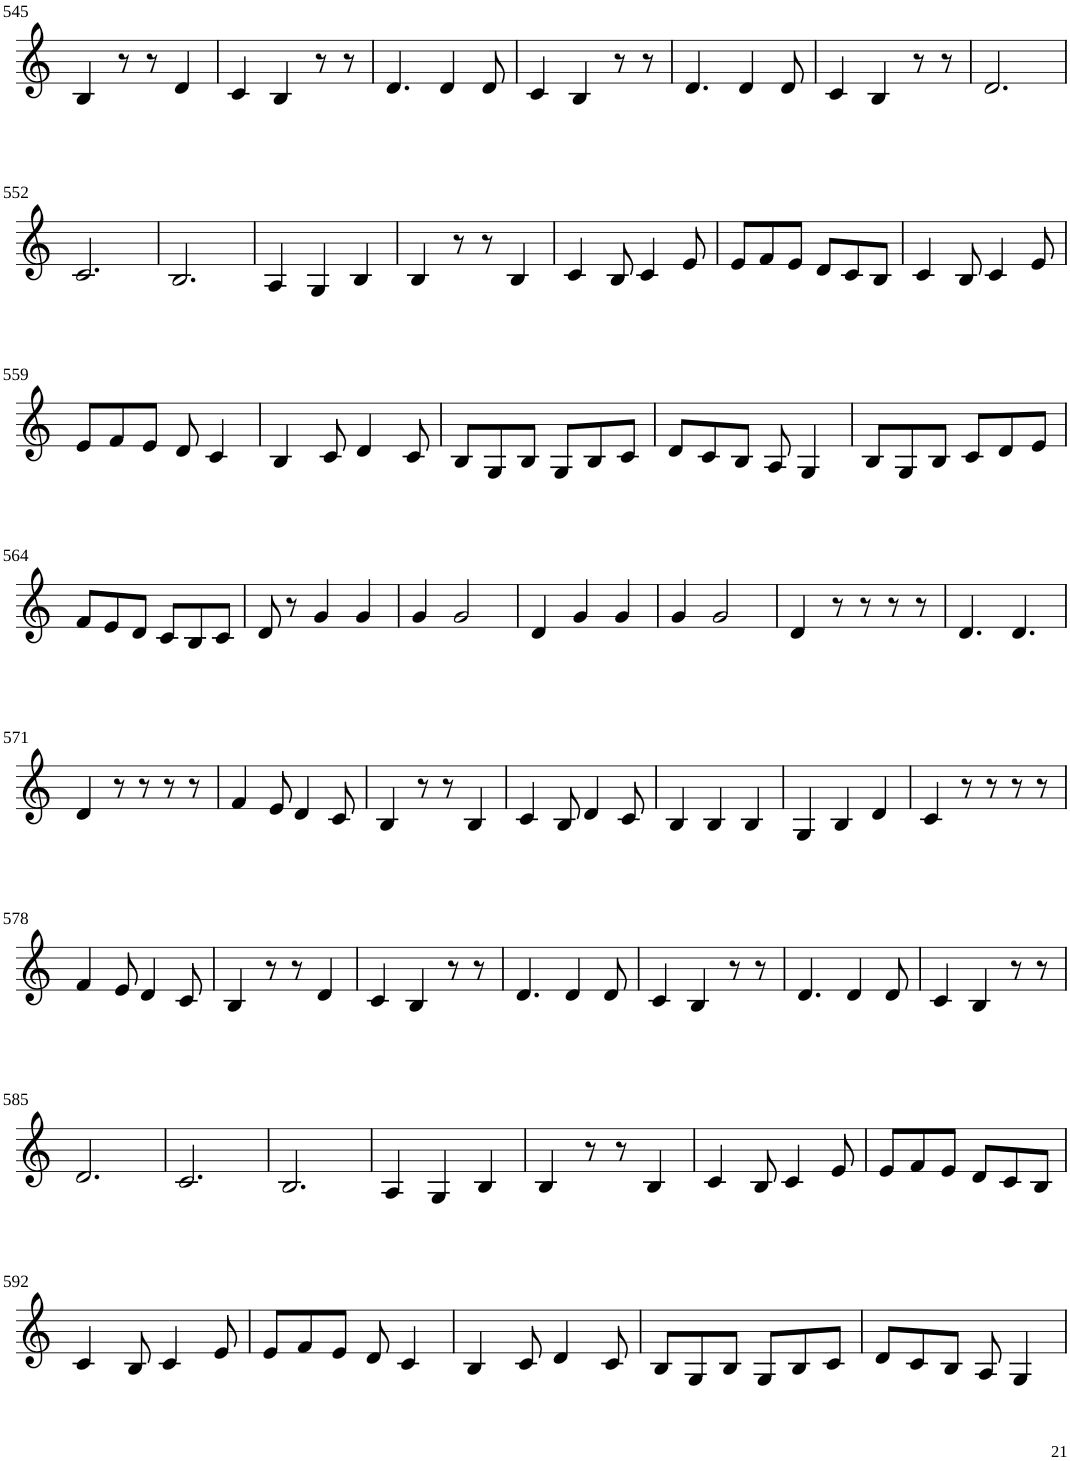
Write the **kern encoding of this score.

**kern
*part1
*staff1
*I"Violin
!!LO:PB:g=z
*clefG2
*k[]
*M6/8
=545
4B/
8r
8r
4d/
=546
4c/
4B/
8r
8r
=547
4.d/
4d/
8d/
=548
4c/
4B/
8r
8r
=549
4.d/
4d/
8d/
=550
4c/
4B/
8r
8r
=551
2.d/
!!LO:LB:g=z
=552
2.c/
=553
2.B/
=554
4A/
4G/
4B/
=555
4B/
8r
8r
4B/
=556
4c/
8B/
4c/
8e/
=557
8e/L
8f/
8e/J
8d/L
8c/
8B/J
=558
4c/
8B/
4c/
8e/
!!LO:LB:g=z
=559
8e/L
8f/
8e/J
8d/
4c/
=560
4B/
8c/
4d/
8c/
=561
8B/L
8G/
8B/J
8G/L
8B/
8c/J
=562
8d/L
8c/
8B/J
8A/
4G/
=563
8B/L
8G/
8B/J
8c/L
8d/
8e/J
!!LO:LB:g=z
=564
8f/L
8e/
8d/J
8c/L
8B/
8c/J
=565
8d/
8r
4g/
4g/
=566
4g/
2g/
=567
4d/
4g/
4g/
=568
4g/
2g/
=569
4d/
8r
8r
8r
8r
=570
4.d/
4.d/
!!LO:LB:g=z
=571
4d/
8r
8r
8r
8r
=572
4f/
8e/
4d/
8c/
=573
4B/
8r
8r
4B/
=574
4c/
8B/
4d/
8c/
=575
4B/
4B/
4B/
=576
4G/
4B/
4d/
=577
4c/
8r
8r
8r
8r
!!LO:LB:g=z
=578
4f/
8e/
4d/
8c/
=579
4B/
8r
8r
4d/
=580
4c/
4B/
8r
8r
=581
4.d/
4d/
8d/
=582
4c/
4B/
8r
8r
=583
4.d/
4d/
8d/
=584
4c/
4B/
8r
8r
!!LO:LB:g=z
=585
2.d/
=586
2.c/
=587
2.B/
=588
4A/
4G/
4B/
=589
4B/
8r
8r
4B/
=590
4c/
8B/
4c/
8e/
=591
8e/L
8f/
8e/J
8d/L
8c/
8B/J
!!LO:LB:g=z
=592
4c/
8B/
4c/
8e/
=593
8e/L
8f/
8e/J
8d/
4c/
=594
4B/
8c/
4d/
8c/
=595
8B/L
8G/
8B/J
8G/L
8B/
8c/J
=596
8d/L
8c/
8B/J
8A/
4G/
=
*-
